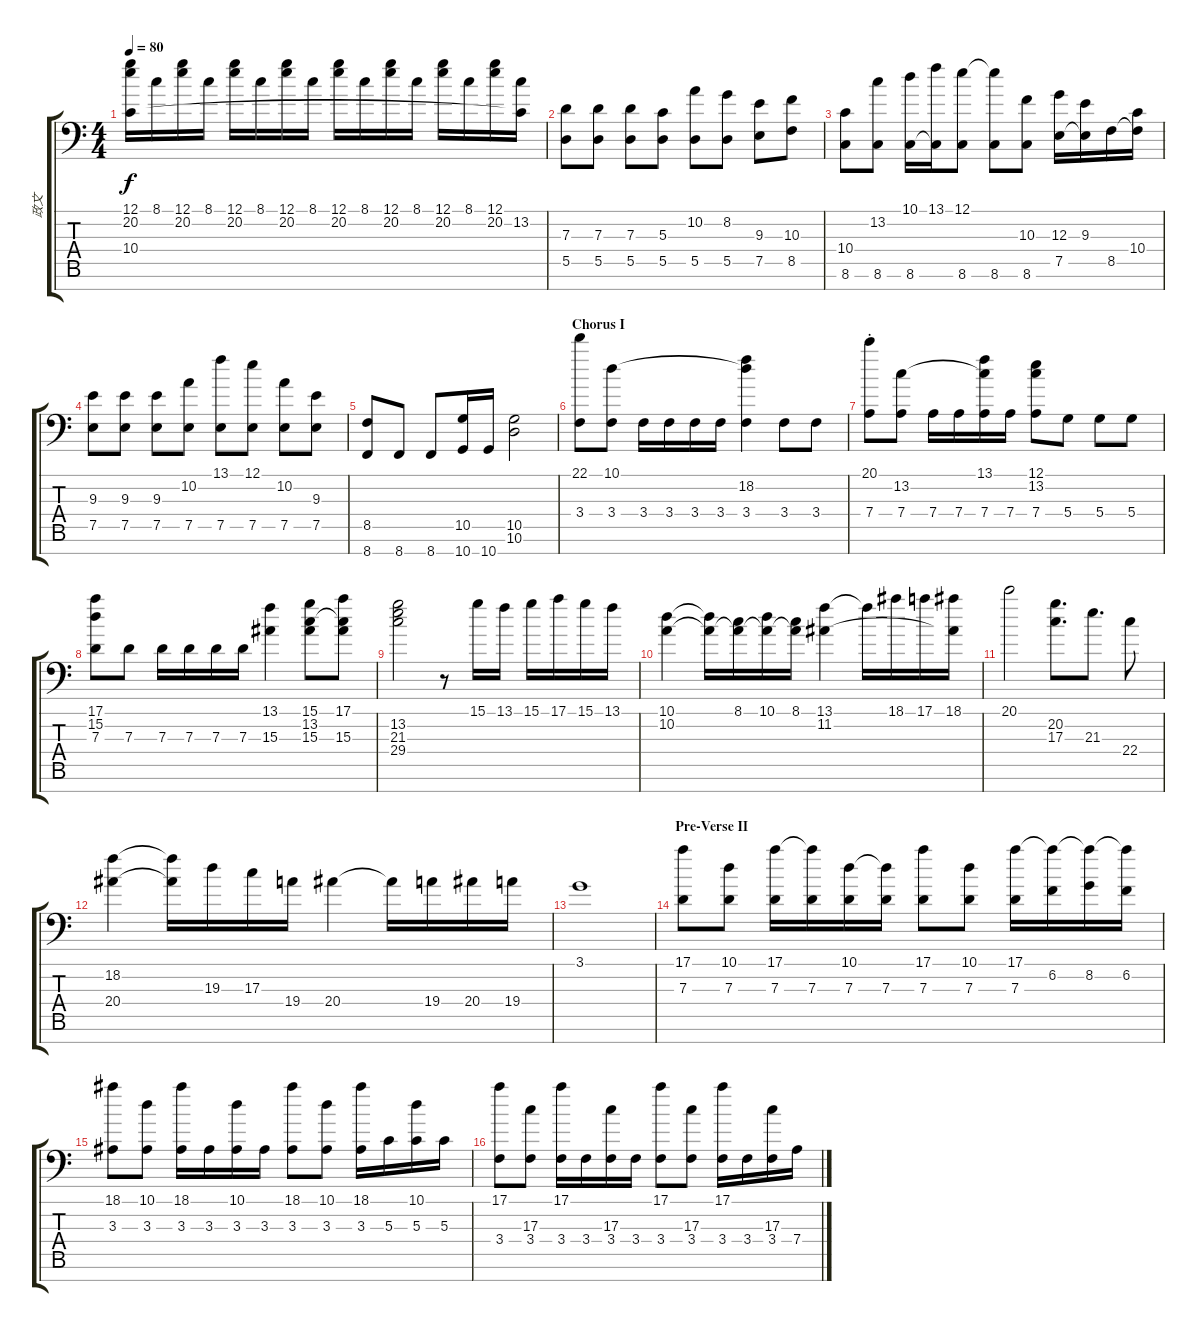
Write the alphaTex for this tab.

\track ("政文" "政文") {instrument acousticgrandpiano}
\staff {score tabs}
\tuning (E4 B3 G3 D3 A2 E2 A1) {hide}
\ts (4 4)
\tempo 80
\clef f4
\ks c
(12.1 20.2 10.4).16{dy f} 8.1.16 (12.1 20.2).16 8.1.16 (12.1 20.2).16 8.1.16 (12.1 20.2).16 8.1.16 (12.1 20.2).16 8.1.16 (12.1 20.2).16 8.1.16 (12.1 20.2).16 8.1.16 (12.1 20.2).16 (13.2 10.4{t}).16 |
(7.3 5.5).8 (7.3 5.5).8 (7.3 5.5).8 (5.3 5.5).8 (10.2 5.5).8 (8.2 5.5).8 (9.3 7.5).8 (10.3 8.5).8 |
(10.4 8.6).8 (13.2 8.6).8 (10.1 8.6).16 (13.1 8.6{t}).16 (12.1 8.6).8 (12.1{t} 8.6).8 (10.3 8.6).8 (12.3 7.5).16 (9.3 7.5{t}).16 8.5.16 (10.4 8.5{t}).16 |
(9.3 7.5).8 (9.3 7.5).8 (9.3 7.5).8 (10.2 7.5).8 (13.1 7.5).8 (12.1 7.5).8 (10.2 7.5).8 (9.3 7.5).8 |
(8.5 8.7).8 8.7.8 8.7.8 (10.5 10.7).16 10.7.16 (10.5 10.6).2 |
\section ("" "Chorus I")
(22.1 3.4).8 (10.1 3.4).8 3.4.16 3.4.16 3.4.16 3.4.16 (10.1{t} 18.2 3.4).4 3.4.8 3.4.8 |
(20.1{st} 7.4).8 (13.2 7.4).8 7.4.16 7.4.16 (13.1 13.2{t} 7.4).16 7.4.16 (12.1 13.2 7.4).8 5.4.8 5.4.8 5.4.8 |
(17.1 15.2 7.3).8 7.3.8 7.3.16 7.3.16 7.3.16 7.3.16 (13.1 15.3).4 (15.1 13.2 15.3).8 (17.1 13.2{t} 15.3).8 |
(13.2 21.3 29.4).2 r.8 15.1.16 13.1.16 15.1.16 17.1.16 15.1.16 13.1.16 |
(10.1 10.2).4 (10.1{t} 10.2{t}).16 (8.1 10.2{t}).16 (10.1 10.2{t}).16 (8.1 10.2{t}).16 (13.1 11.2).4 13.1{t}.16 18.1.16 17.1.16 (18.1 11.2{t}).16 |
20.1.2 (20.2 17.3).8{d} 21.3.8{d} 22.4.8 |
(18.2 20.4).4 (18.2{t} 20.4{t}).16 19.3.16 17.3.16 19.4.16 20.4.4 20.4{t}.16 19.4.16 20.4.16 19.4.16 |
3.1.1 |
\section ("" "Pre-Verse II")
(17.1 7.3).8 (10.1 7.3).8 (17.1 7.3).16 (17.1{t} 7.3).16 (10.1 7.3).16 (10.1{t} 7.3).16 (17.1 7.3).8 (10.1 7.3).8 (17.1 7.3).16 (17.1{t} 6.2).16 (17.1{t} 8.2).16 (17.1{t} 6.2).16 |
(18.1 3.3).8 (10.1 3.3).8 (18.1 3.3).16 3.3.16 (10.1 3.3).16 3.3.16 (18.1 3.3).8 (10.1 3.3).8 (18.1 3.3).16 5.3.16 (10.1 5.3).16 5.3.16 |
(17.1 3.4).8 (17.3 3.4).8 (17.1 3.4).16 3.4.16 (17.3 3.4).16 3.4.16 (17.1 3.4).8 (17.3 3.4).8 (17.1 3.4).16 3.4.16 (17.3 3.4).16 7.4.16
